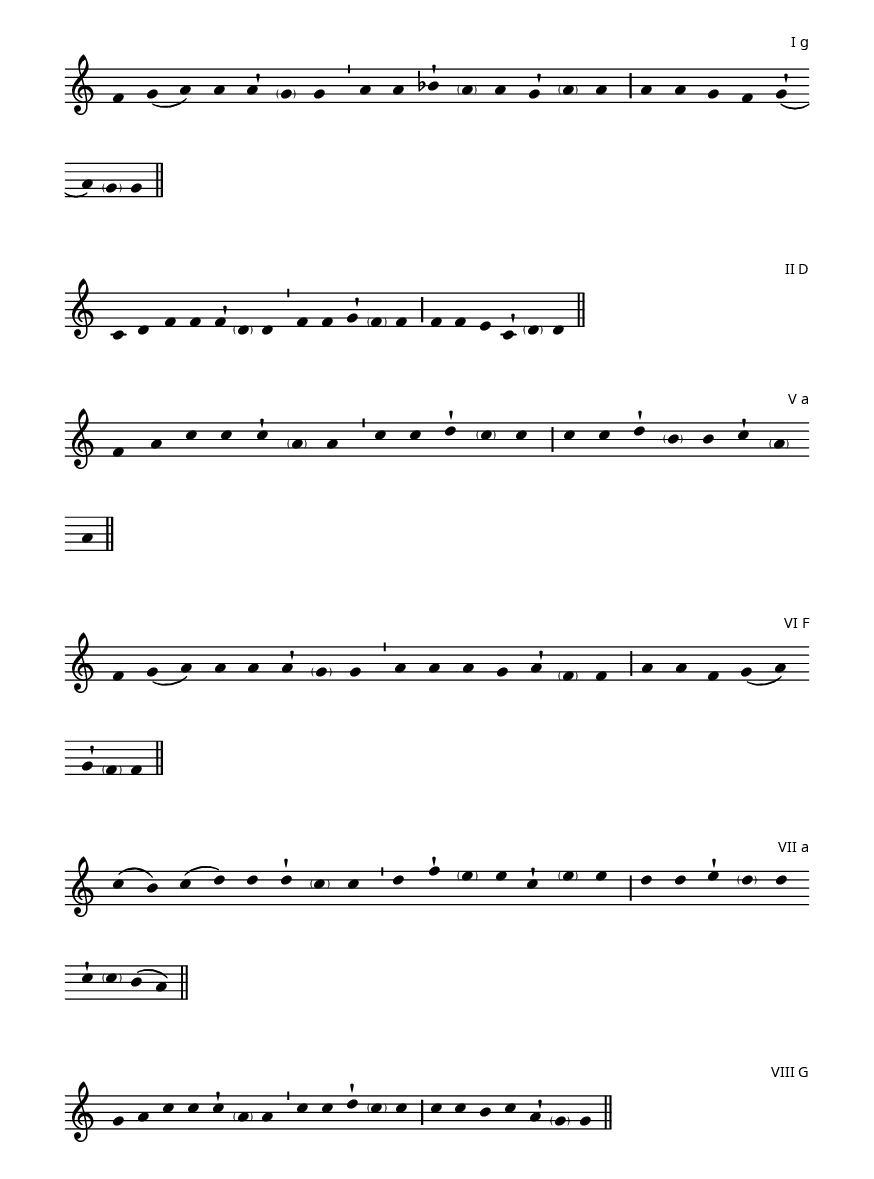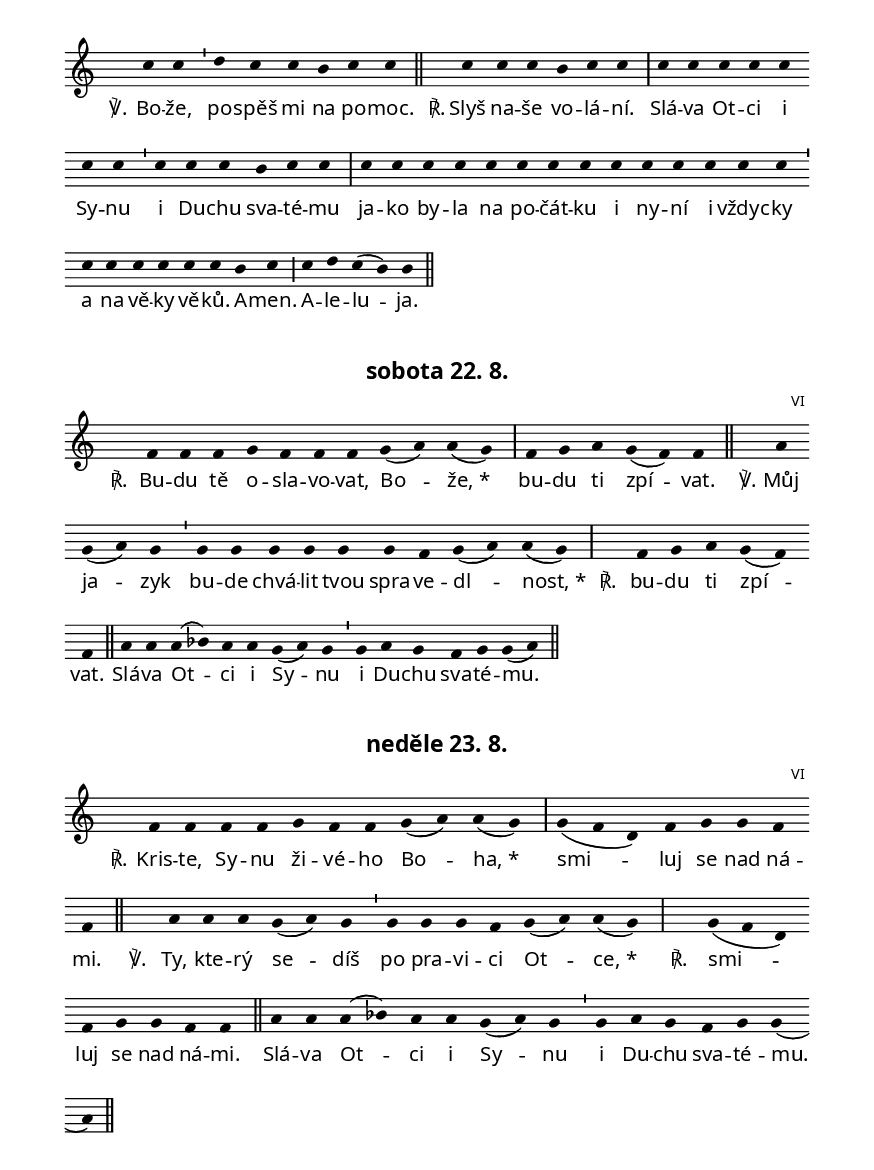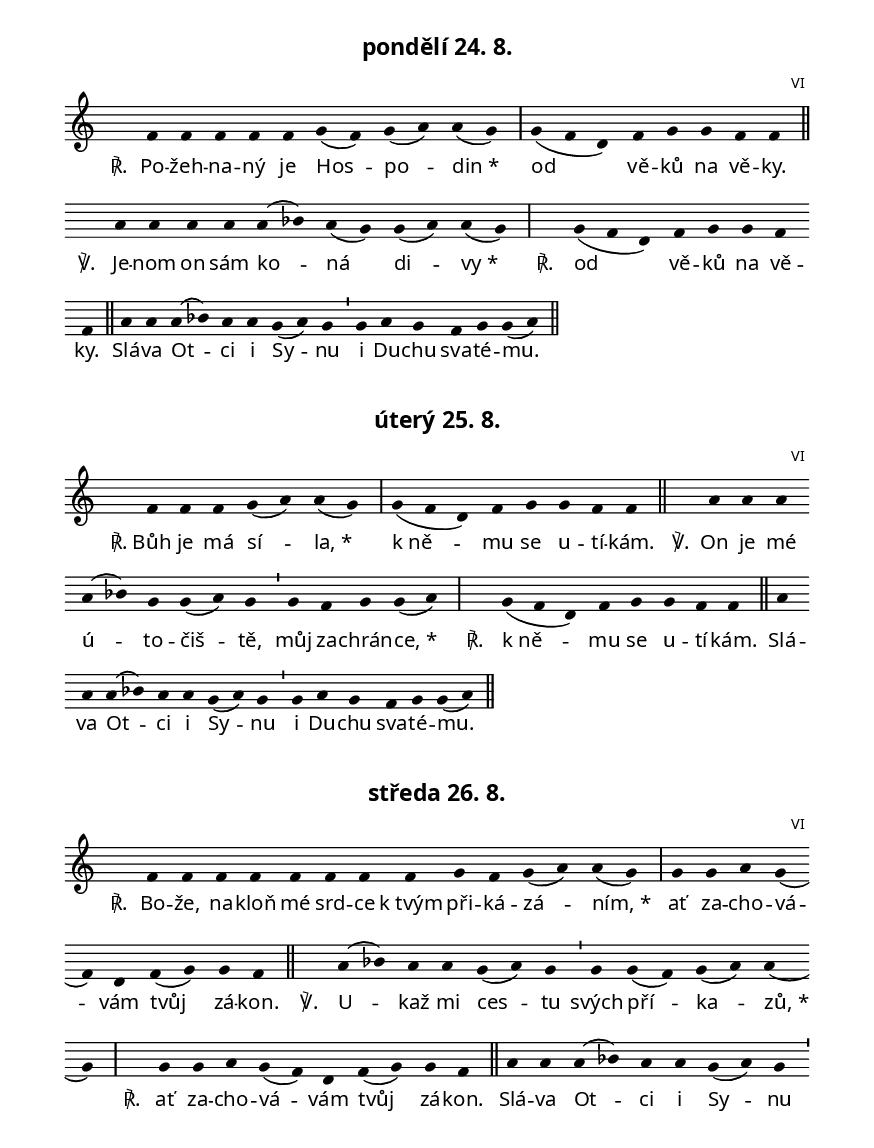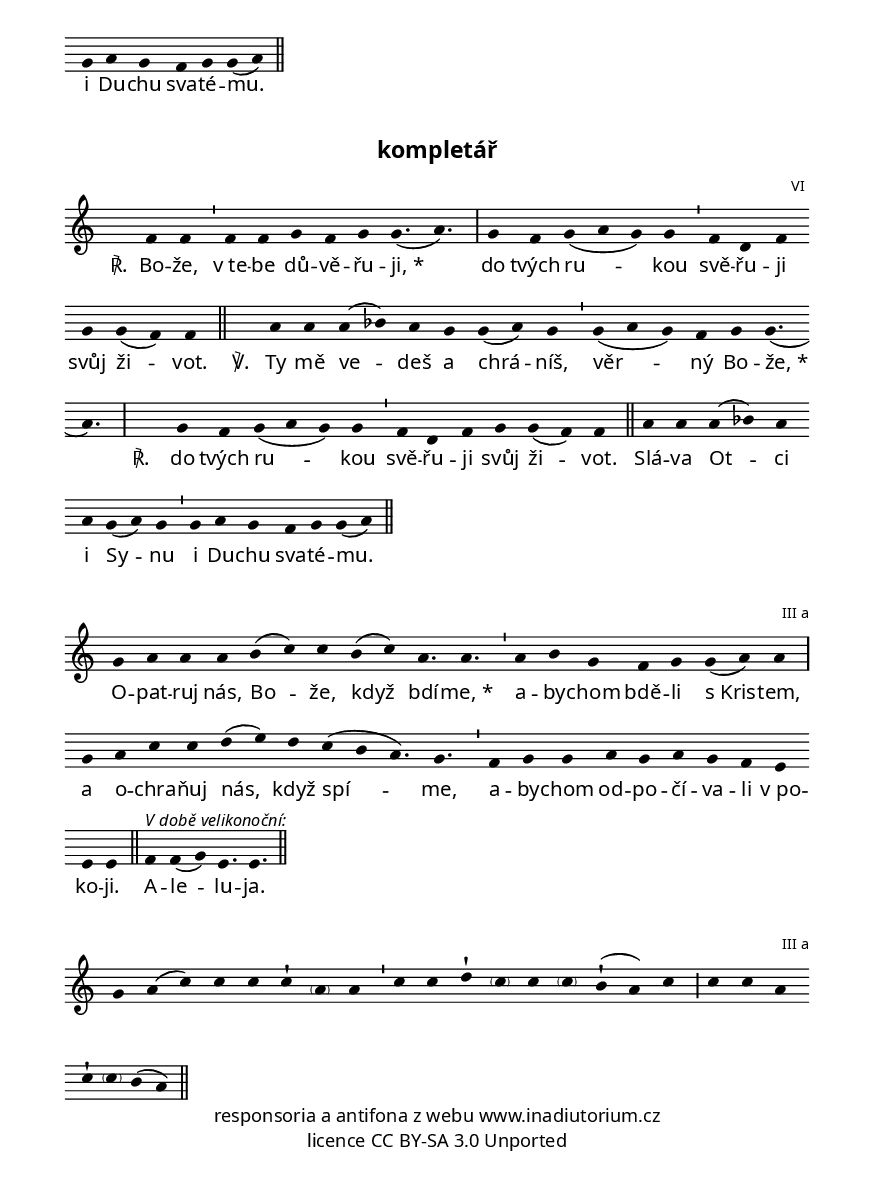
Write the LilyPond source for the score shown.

\version "2.21.0"

\include "../spolecne/choral.ly"
\include "../spolecne/nadpisy.ly"
\include "../spolecne/tiraz.ly"
\include "../dilyresponsorii.ly"

\header {
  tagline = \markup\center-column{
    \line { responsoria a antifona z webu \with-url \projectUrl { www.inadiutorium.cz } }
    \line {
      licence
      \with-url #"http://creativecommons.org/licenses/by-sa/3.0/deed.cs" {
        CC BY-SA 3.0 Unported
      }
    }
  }
}

#(set-global-staff-size 16)

\layout {
  ragged-last = ##t
  indent = 0\cm

  \context {
    \Staff
    \remove Custos_engraver
  }

  \override Script.direction = #UP % staccatissimo used to mark accents
}

\paper {
  #(set-paper-size "a5")

  markup-markup-spacing.padding = #2
  score-markup-spacing.padding = #2

  left-margin = 1.1\cm
  right-margin = 1.1\cm
  top-margin = 1\cm
  bottom-margin = 1\cm

  #(define fonts
      (make-pango-font-tree "Charis SIL"
                            "Nimbus Sans"
                            "Luxi Mono"
                            (/ staff-height pt 20)))

  scoreTitleMarkup = \markup\small{
    \fill-line {
      " "
      " "
      \tiny\concat{
        \fromproperty #'header:modus " " \fromproperty #'header:differentia
      }
    }
  }

  oddHeaderMarkup = ##f
  evenHeaderMarkup = ##f
}

rubrVelikAleluja = \markup\small\italic{V době velikonoční:}

Response = \lyricmode {
  \markup {
    \concat { \char ##x0211F . }
  }
}

Verse = \lyricmode {
  \markup {
    \concat { \char ##x02123 . }
  }
}

#(define-markup-command (nadpisDen layout props obsah)(markup?)
   "Novy den - vycentrovany vyrazny nadpis na nove strance"
   (interpret-markup layout props
		     #{\markup{ \vspace #2
                             \bold\huge\fill-line{ "" #obsah ""} } #}))

% Vybrane zalmove napevy

\score{
  \relative c' {
    \choralniRezim
    f4 g( a)
    a4 a-! \parenthesize g g \barMin
    a4 a bes-! \parenthesize a a g-! \parenthesize a a \barMaior
    a4 a g f g(-! a) \parenthesize g g \barFinalis
  }
  \header {
    modus = "I"
    differentia = "g"
    id = "I-g"
    piece = \markup\sestavTitulekBezZalmu
  }
}

\score{
  \relative c' {
    \choralniRezim
    c4 d
    f4 f f-! \parenthesize d d \barMin
    f4 f g-! \parenthesize f f \barMaior
    f4 f e c-! \parenthesize d d \barFinalis
  }
  \header {
    modus = "II"
    differentia = "D"
    id = "II-D"
    piece = \markup\sestavTitulekBezZalmu
  }
}

\score{
  \relative c' {
    \choralniRezim
    f4 a
    c4 c c-! \parenthesize a a \barMin
    c4 c d-! \parenthesize c c \barMaior
    c4 c d-! \parenthesize b b c-! \parenthesize a a \barFinalis
  }
  \header {
    modus = "V"
    differentia = "a"
    id = "V-a"
    piece = \markup\sestavTitulekBezZalmu
  }
}

\score{
  \relative c' {
    \choralniRezim
    f4 g( a)
    a4 a a-! \parenthesize g g \barMin
    a4 a a g a-! \parenthesize f f \barMaior
    a4 a f g( a) g-! \parenthesize f f \barFinalis
  }
  \header {
    modus = "VI"
    differentia = "F"
    id = "VI-F"
    piece = \markup\sestavTitulekBezZalmu
  }
}

\score{
  \relative c'' {
    \choralniRezim
    c4( b) c( d)
    d4 d-! \parenthesize c c \barMin
    d4 f-! \parenthesize e e c-! \parenthesize e e \barMaior
    d4 d e-! \parenthesize d d c-! \parenthesize c b( a) \barFinalis
  }
  \header {
    modus = "VII"
    differentia = "a"
    id = "VII-a"
    piece = \markup\sestavTitulekBezZalmu
  }
}

\score{
  \relative c'' {
    \choralniRezim
    g4 a
    c4 c c-! \parenthesize a a \barMin
    c4 c d-! \parenthesize c c \barMaior
    c4 c b c a-! \parenthesize g g \barFinalis
  }
  \header {
    modus = "VIII"
    differentia = "G"
    id = "VIII-G"
    piece = \markup\sestavTitulekBezZalmu
  }
}

\pageBreak

% Uvodni vers (jen ferialni)

\score {
  \relative c'' {
    \choralniRezim
    \neviditelna c
    c4 c \barMin d c c b c c \barFinalis
    \neviditelna c
    c c c b c c \barMax
    c c c c c c c \barMin c c c b c c \barMax
    c c c c c c c c c c c c c c \barMin \break

    c c c c c c b c \barMaior
    c d c( b) b \barFinalis
  }
  \addlyrics {
    \Verse Bo -- že, po -- spěš mi na po -- moc.
    \Response Slyš na -- še vo -- lá -- ní.
    Slá -- va Ot -- ci i Sy -- nu
    i Du -- chu sva -- té -- mu
    ja -- ko by -- la na po -- čát -- ku i ny -- ní i vždyc -- ky
    a na vě -- ky vě -- ků. A -- men.
    A -- le -- lu -- ja.
    a na vě -- ky vě -- ků. A -- men.
  }
  \header {
    id = "zacatek-bezny"
    piece = \markup\column{"o nedělích a svátcích k hodinkám mimo ranní chvály a nešpory;"
                           "o památkách a fériích ke všem hodinkám"}
  }
}


% RCH - responsoria

\markup\nadpisDen{"sobota 22. 8."}

\score {
  \relative c' {
    \choralniRezim

    % R
    \neviditelna f
    f4 f f g f f f g( a) a( g) \barMax
    f g a g( f) f \barFinalis
    % V
    \neviditelna g
    a g( a) g \barMin g g g g g g f g( a) a( g) \barMax
    % R
    \neviditelna g
    f g a g( f) f \barFinalis
    % Slava
    \respVIdoxologie \barFinalis
  }
  \addlyrics {
    \Response Bu -- du tě o -- sla -- vo -- vat, Bo -- že,_*
    bu -- du ti zpí -- vat.
    \Verse Můj ja -- zyk bu -- de chvá -- lit tvou spra -- ve -- dl -- nost,_*
    \Response bu -- du ti zpí -- vat.
    \textRespDoxologie
  }
  \header {
    quid = "resp."
    modus = "VI"
    id = "2so-rch"
    piece = \markup\sestavTitulekResp
  }
}

\markup\nadpisDen{"neděle 23. 8."}

\score {
  \relative c' {
    \choralniRezim

    % R
    \neviditelna f
    f4 f f f g f f g( a) a( g) \barMax
    g( f d) f g g f f \barFinalis
    % V
    \neviditelna f
    a4 a a g( a) g \barMin g g g f g( a) a( g) \barMax
    % R
    \neviditelna g
    g( f d) f g g f f \barFinalis
    % Slava
    \respVIdoxologie \barFinalis
  }
  \addlyrics {
    \Response Kris -- te, Sy -- nu ži -- vé -- ho Bo -- ha,_*
    smi -- luj se nad ná -- mi.
    \Verse Ty, kte -- rý se -- díš po pra -- vi -- ci Ot -- ce,_*
    \Response smi -- luj se nad ná -- mi.
    \textRespDoxologie
  }
  \header {
    quid = "resp."
    modus = "VI"
    id = "1ne-rch"
    piece = \markup\sestavTitulekResp
  }
}

\pageBreak

\markup\nadpisDen{"pondělí 24. 8."}

\score {
  \relative c' {
    \choralniRezim

    % R
    \neviditelna f
    f4 f f f f g( f) g( a) a( g) \barMax
    g( f d) f g g f f \barFinalis
    % V
    \neviditelna a
    a a a a a( bes) a( g) g( a) a( g) \barMax
    % R
    \neviditelna g
    g( f d) f g g f f \barFinalis
    % Slava
    \respVIdoxologie \barFinalis
  }
  \addlyrics {
    \Response Po -- žeh -- na -- ný je Hos -- po -- din_* od vě -- ků na vě -- ky.
    \Verse Je -- nom on sám ko -- ná di -- vy_*
    \Response od vě -- ků na vě -- ky.
    \textRespDoxologie
  }
  \header {
    quid = "resp."
    modus = "VI"
    id = "1po-rch"
    piece = \markup\sestavTitulekResp
  }
}

\markup\nadpisDen{"úterý 25. 8."}

\score {
  \relative c' {
    \choralniRezim

    % R
    \neviditelna f
    f4 f f g( a) a( g) \barMax
    g( f d) f g g f f \barFinalis
    % V
    \neviditelna a
    a a a a( bes) g g( a) g \barMin g f g g( a) \barMax
    % R
    \neviditelna g
    g( f d) f g g f f \barFinalis
    % Slava
    \respVIdoxologie \barFinalis
  }
  \addlyrics {
    \Response Bůh je má sí -- la,_* k_ně -- mu se u -- tí -- kám.
    \Verse On je mé ú -- to -- čiš -- tě, můj za -- chrán -- ce,_*
    \Response k_ně -- mu se u -- tí -- kám.
    \textRespDoxologie
  }
  \header {
    quid = "resp."
    modus = "VI"
    id = "1ut-rch"
    piece = \markup\sestavTitulekResp
  }
}

\markup\nadpisDen{"středa 26. 8."}

\score {
  \relative c' {
    \choralniRezim

    % R
    \neviditelna f
    f f f f f f f f g f g( a) a( g) \barMax
    g g a g( f) d f( g) g f \barFinalis
    % V
    \neviditelna a
    a( bes) a a g( a) g \barMin g g( f) g( a) a( g) \barMax
    % R
    \neviditelna g
    g g a g( f) d f( g) g f \barFinalis
    % Slava
    \respVIdoxologie \barFinalis
  }
  \addlyrics {
    \Response Bo -- že, na -- kloň mé srd -- ce k_tvým při -- ká -- zá -- ním,_* ať za -- cho -- vá -- vám tvůj zá -- kon.
    \Verse U -- kaž mi ces -- tu svých pří -- ka -- zů,_*
    \Response ať za -- cho -- vá -- vám tvůj zá -- kon.
    \textRespDoxologie
  }
  \header {
    quid = "resp."
    modus = "VI"
    id = "1st-rch"
    piece = \markup\sestavTitulekResp
  }
}

% kompletar

\markup\nadpisDen{"kompletář"}

\score {
  \relative c' {
    \choralniRezim

    % R
    \neviditelna f
    f4 f \barMin f f g f g g4.( a) \barMax
    g4 f g( a g) g \barMin f d f g g( f) f \barFinalis
    % V
    \neviditelna a
    a4 a a( bes) a g g( a) g \barMin g( a g) f g g4.( a) \barMax
    % R
    \neviditelna g
    g4 f g( a g) g \barMin f d f g g( f) f \barFinalis
    % Slava
    \respVIdoxologie \barFinalis
  }
  \addlyrics {
    \Response Bo -- že, v_te -- be dů -- vě -- řu -- ji,_*
    do tvých ru -- kou svě -- řu -- ji svůj ži -- vot.
    \Verse Ty mě ve -- deš a chrá -- níš, věr -- ný Bo -- že,_*
    \Response do tvých ru -- kou svě -- řu -- ji svůj ži -- vot.
    \textRespDoxologie
  }
  \header {
    quid = "resp."
    modus = "VI"
    piece = \markup {\sestavTitulekResp}
    id = "resp"
  }
}

\score {
  \relative c'' {
    \choralniRezim
    g4 a a a b( c) c b( c) a4. a \barMin
    a4 b g f g g( a) a \barMax
    g a c c d( e) d c( b a4.) g \barMin
    f4 g g a g a g f e e e \barFinalis
    f^\rubrVelikAleluja f( g) e4. e \barFinalis
  }
  \addlyrics {
    O -- pat -- ruj nás, Bo -- že, když bdí -- me,_*
    a -- by -- chom bdě -- li s_Kris -- tem,
    a o -- chra -- ňuj nás, když spí -- me,
    a -- by -- chom od -- po -- čí -- va -- li v_po -- ko -- ji.
    A -- le -- lu -- ja.
  }
  \header {
    quid = "ant. k Nunc dimittis"
    quidbreve = "ant."
    modus = "III"
    differentia = "a"
    psalmus = "Nunc dimittis"
    piece = \markup {\sestavTitulekBezZalmu}
    id = "sim"
  }
}

\score{
  \relative c'' {
    \choralniRezim
    g4 a( c)
    c4 c c-! \parenthesize a a \barMin
    c4 c d-! \parenthesize c c \parenthesize c b(-! a) c \barMaior
    c4 c a c-! \parenthesize c b( a) \barFinalis
  }
  \header {
    modus = "III"
    differentia = "a"
    id = "III-a"
    piece = \markup\sestavTitulekBezZalmu
  }
}
